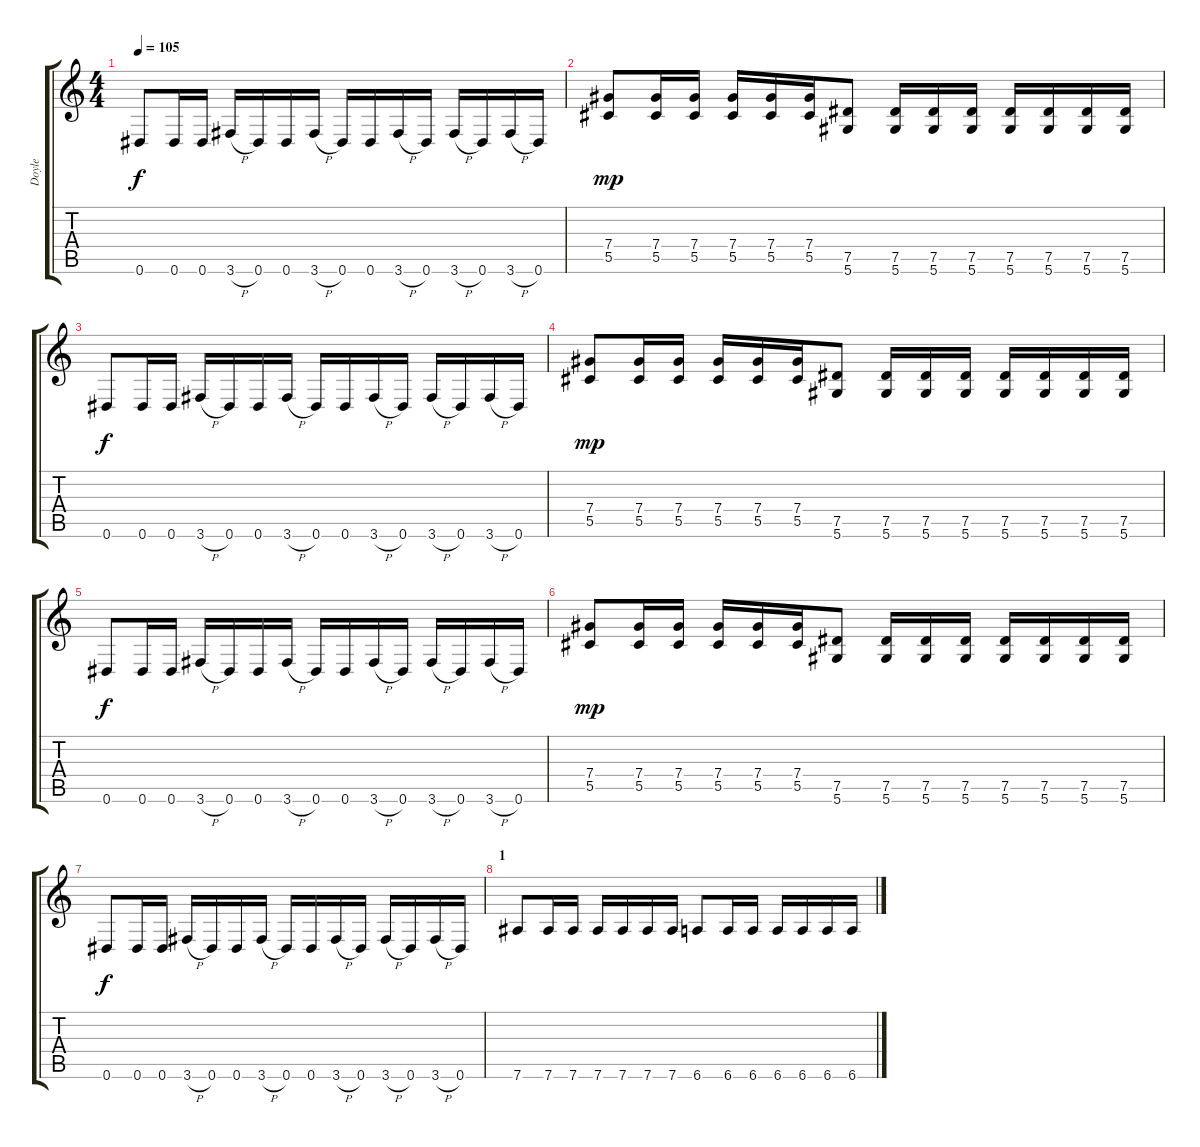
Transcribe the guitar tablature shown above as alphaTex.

\track ("Doyle" "Doyle") {instrument distortionguitar}
\staff {score tabs}
\tuning (Eb4 Bb3 Gb3 Db3 Ab2 Eb2) {hide}
\ts (4 4)
\tempo 105
\clef g2
\ks c
0.6.8{dy f} 0.6.16 0.6.16 3.6{h}.16 0.6.16 0.6.16 3.6{h}.16 0.6.16 0.6.16 3.6{h}.16 0.6.16 3.6{h}.16 0.6.16 3.6{h}.16 0.6.16 |
(7.4 5.5).8{dy mp} (7.4 5.5).16 (7.4 5.5).16 (7.4 5.5).16 (7.4 5.5).16 (7.4 5.5).16 (7.5 5.6).8 (7.5 5.6).16 (7.5 5.6).16 (7.5 5.6).16 (7.5 5.6).16 (7.5 5.6).16 (7.5 5.6).16 (7.5 5.6).16 |
0.6.8{dy f} 0.6.16 0.6.16 3.6{h}.16 0.6.16 0.6.16 3.6{h}.16 0.6.16 0.6.16 3.6{h}.16 0.6.16 3.6{h}.16 0.6.16 3.6{h}.16 0.6.16 |
(7.4 5.5).8{dy mp} (7.4 5.5).16 (7.4 5.5).16 (7.4 5.5).16 (7.4 5.5).16 (7.4 5.5).16 (7.5 5.6).8 (7.5 5.6).16 (7.5 5.6).16 (7.5 5.6).16 (7.5 5.6).16 (7.5 5.6).16 (7.5 5.6).16 (7.5 5.6).16 |
0.6.8{dy f} 0.6.16 0.6.16 3.6{h}.16 0.6.16 0.6.16 3.6{h}.16 0.6.16 0.6.16 3.6{h}.16 0.6.16 3.6{h}.16 0.6.16 3.6{h}.16 0.6.16 |
(7.4 5.5).8{dy mp} (7.4 5.5).16 (7.4 5.5).16 (7.4 5.5).16 (7.4 5.5).16 (7.4 5.5).16 (7.5 5.6).8 (7.5 5.6).16 (7.5 5.6).16 (7.5 5.6).16 (7.5 5.6).16 (7.5 5.6).16 (7.5 5.6).16 (7.5 5.6).16 |
0.6.8{dy f} 0.6.16 0.6.16 3.6{h}.16 0.6.16 0.6.16 3.6{h}.16 0.6.16 0.6.16 3.6{h}.16 0.6.16 3.6{h}.16 0.6.16 3.6{h}.16 0.6.16 |
\section ("" "1")
7.6.8 7.6.16 7.6.16 7.6.16 7.6.16 7.6.16 7.6.16 6.6.8 6.6.16 6.6.16 6.6.16 6.6.16 6.6.16 6.6.16
